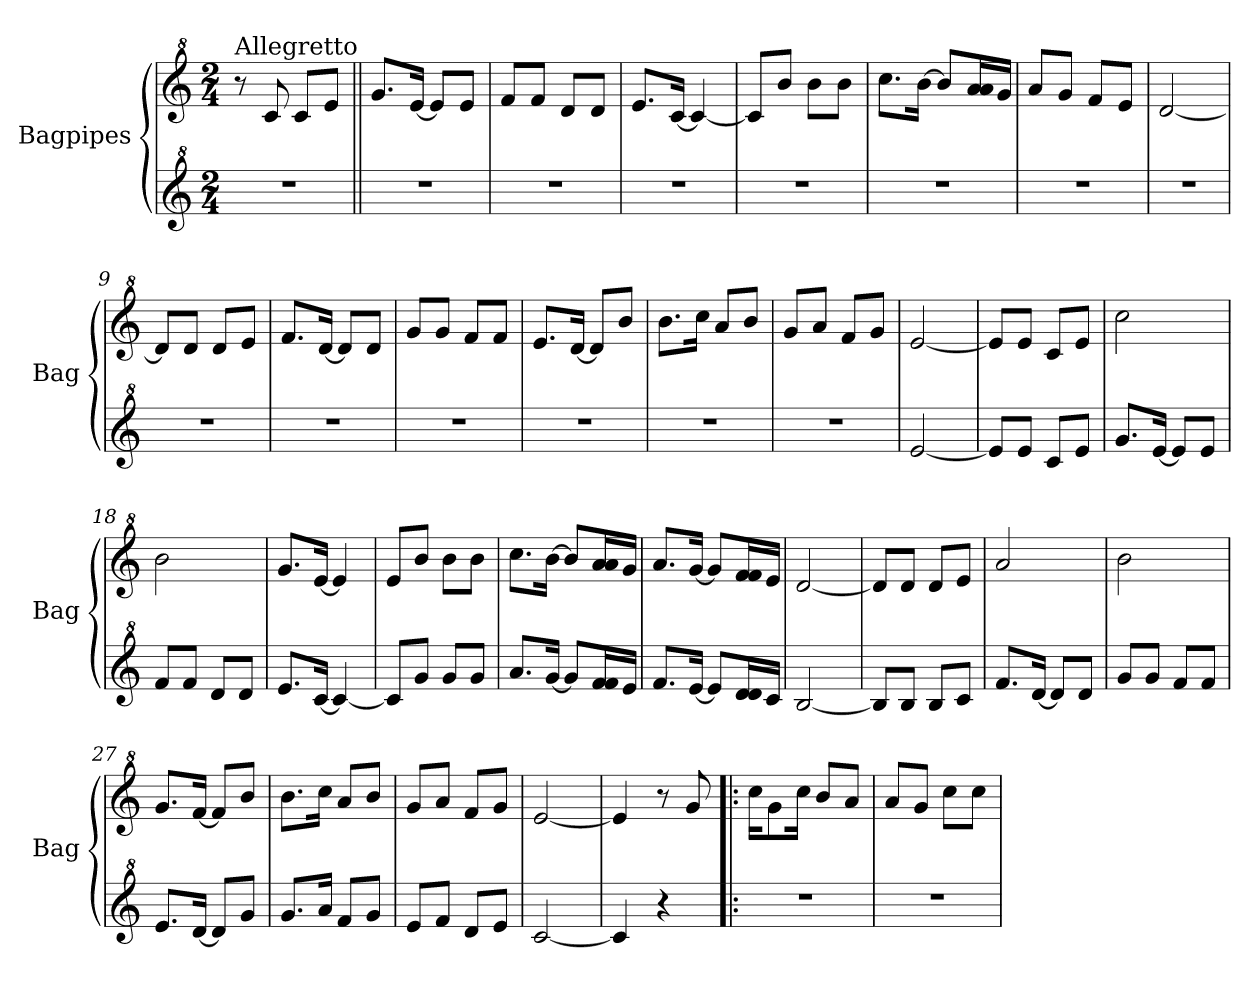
**kern	**kern
*part2	*part1
*staff2	*staff1
*I"Bagpipes	*I"Bagpipes
*I'Bag	*I'Bag
*clefG^2	*clefG^2
*k[]	*k[]
*C:	*C:
*M2/4	*M2/4
=1	=1
!	!LO:TX:a:t=Allegretto
2r	8r
.	8cc/
.	8cc/L
.	8ee/J
=2||	=2||
2r	8.gg/L
.	[16ee/Jk
.	8ee/L]
.	8ee/J
=3	=3
2r	8ff/L
.	8ff/J
.	8dd/L
.	8dd/J
=4	=4
2r	8.ee/L
.	[16cc/Jk
.	4cc/_
=5	=5
2r	8cc/L]
.	8bb/J
.	8bb\L
.	8bb\J
=6	=6
2r	8.ccc\L
.	[16bb\Jk
.	8bb/L]
.	16aa/ 16aa/L
.	16gg/JJ
=7	=7
2r	8aa/L
.	8gg/J
.	8ff/L
.	8ee/J
=8	=8
2r	[2dd/
=9	=9
2r	8dd/L]
.	8dd/J
.	8dd/L
.	8ee/J
=10	=10
2r	8.ff/L
.	[16dd/Jk
.	8dd/L]
.	8dd/J
!!LO:LB:g=z
=11	=11
2r	8gg/L
.	8gg/J
.	8ff/L
.	8ff/J
=12	=12
2r	8.ee/L
.	[16dd/Jk
.	8dd/L]
.	8bb/J
=13	=13
2r	8.bb\L
.	16ccc\Jk
.	8aa/L
.	8bb/J
=14	=14
2r	8gg/L
.	8aa/J
.	8ff/L
.	8gg/J
=15	=15
[2ee/	[2ee/
=16	=16
8ee/L]	8ee/L]
8ee/J	8ee/J
8cc/L	8cc/L
8ee/J	8ee/J
=17	=17
8.gg/L	2ccc\
[16ee/Jk	.
8ee/L]	.
8ee/J	.
=18	=18
8ff/L	2bb\
8ff/J	.
8dd/L	.
8dd/J	.
=19	=19
8.ee/L	8.gg/L
[16cc/Jk	[16ee/Jk
4cc/_	4ee/]
=20	=20
8cc/L]	8ee/L
8gg/J	8bb/J
8gg/L	8bb\L
8gg/J	8bb\J
!!LO:LB:g=z
=21	=21
8.aa/L	8.ccc\L
[16gg/Jk	[16bb\Jk
8gg/L]	8bb/L]
16ff/ 16ff/L	16aa/ 16aa/L
16ee/JJ	16gg/JJ
=22	=22
8.ff/L	8.aa/L
[16ee/Jk	[16gg/Jk
8ee/L]	8gg/L]
16dd/ 16dd/L	16ff/ 16ff/L
16cc/JJ	16ee/JJ
=23	=23
[2b/	[2dd/
=24	=24
8b/L]	8dd/L]
8b/J	8dd/J
8b/L	8dd/L
8cc/J	8ee/J
=25	=25
8.ff/L	2aa/
[16dd/Jk	.
8dd/L]	.
8dd/J	.
=26	=26
8gg/L	2bb\
8gg/J	.
8ff/L	.
8ff/J	.
=27	=27
8.ee/L	8.gg/L
[16dd/Jk	[16ff/Jk
8dd/L]	8ff/L]
8gg/J	8bb/J
=28	=28
8.gg/L	8.bb\L
16aa/Jk	16ccc\Jk
8ff/L	8aa/L
8gg/J	8bb/J
=29	=29
8ee/L	8gg/L
8ff/J	8aa/J
8dd/L	8ff/L
8ee/J	8gg/J
=30	=30
[2cc/	[2ee/
=31	=31
4cc/]	4ee/]
4r	8r
.	8gg/
!!LO:LB:g=z
=32!|:	=32!|:
2r	16ccc\KL
.	8gg\
.	16ccc\Jk
.	8bb/L
.	8aa/J
=33	=33
2r	8aa/L
.	8gg/J
.	8ccc\L
.	8ccc\J
=	=
*-	*-
